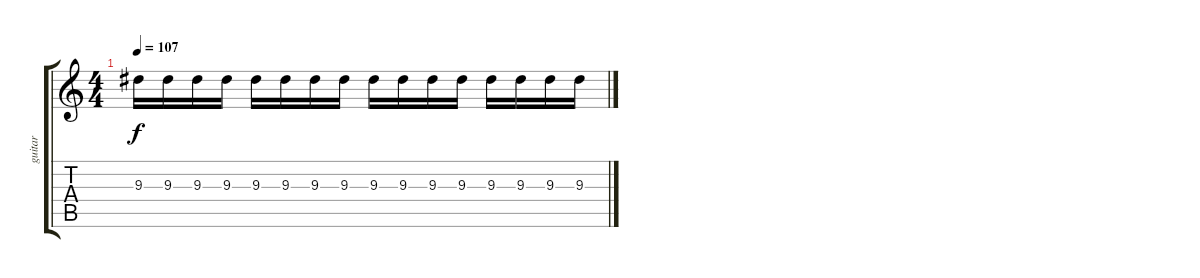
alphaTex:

\track ("guitar" "guitar") {instrument distortionguitar}
\staff {score tabs}
\tuning (Eb4 Bb3 Gb3 Db3 Ab2 Db2) {hide}
\ts (4 4)
\tempo 107
\clef g2
\ks c
9.3.16{dy f} 9.3.16 9.3.16 9.3.16 9.3.16 9.3.16 9.3.16 9.3.16 9.3.16 9.3.16 9.3.16 9.3.16 9.3.16 9.3.16 9.3.16 9.3.16
